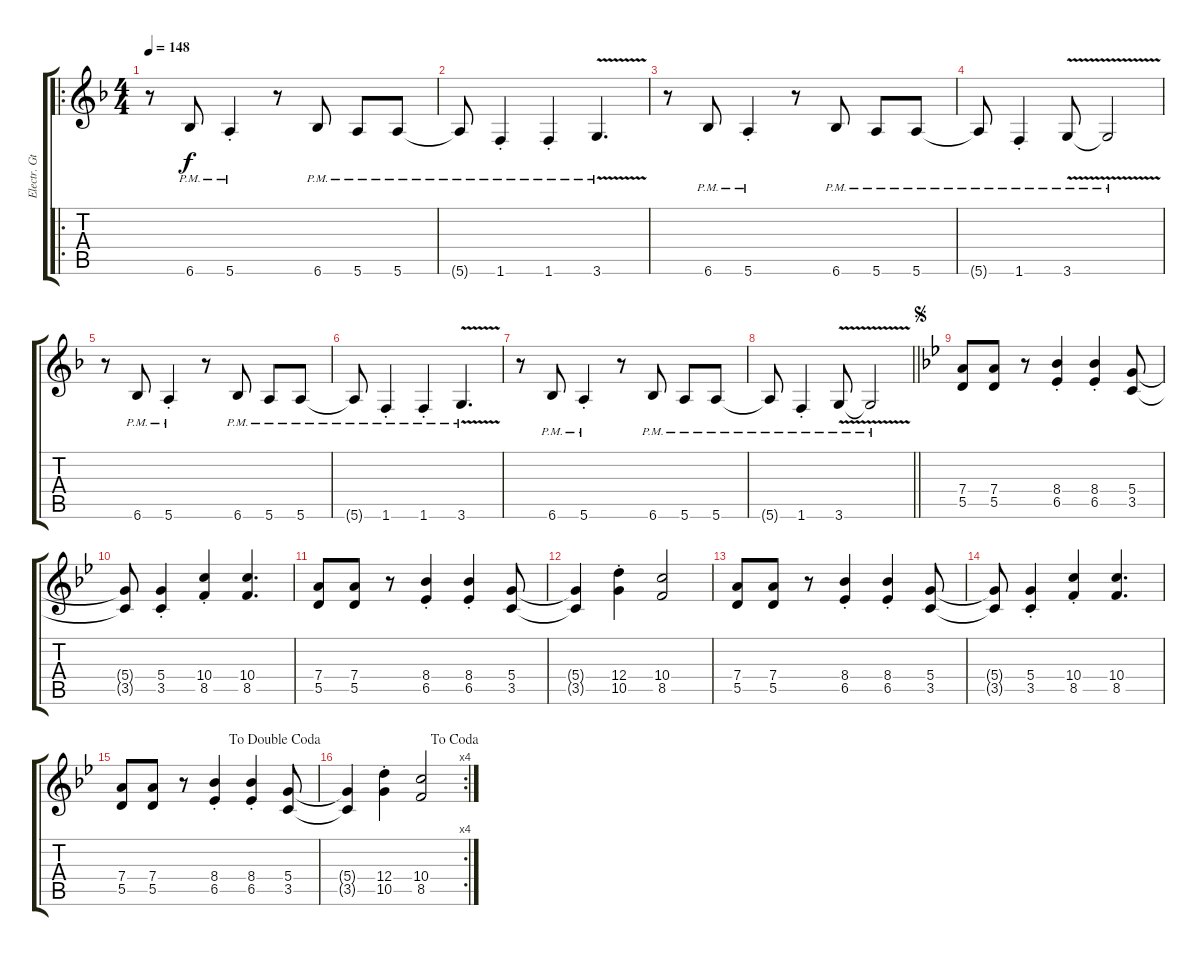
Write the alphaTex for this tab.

\track ("Electr. Gtr." "Electr. Gt") {instrument distortionguitar}
\staff {score tabs}
\tuning (E4 B3 G3 D3 A2 E2) {hide}
\ro
\ts (4 4)
\tempo 148
\clef g2
\ks f
r.8{dy f instrument distortionguitar} 6.6{pm}.8 5.6{pm st}.4 r.8 6.6{pm}.8 5.6{pm}.8 5.6{pm}.8 |
5.6{pm t}.8 1.6{pm st}.4 1.6{pm st}.4 3.6{v pm}.4{d} |
r.8 6.6{pm}.8 5.6{pm st}.4 r.8 6.6{pm}.8 5.6{pm}.8 5.6{pm}.8 |
5.6{pm t}.8 1.6{pm st}.4 3.6{v pm}.8 3.6{v pm t}.2 |
r.8 6.6{pm}.8 5.6{pm st}.4 r.8 6.6{pm}.8 5.6{pm}.8 5.6{pm}.8 |
5.6{pm t}.8 1.6{pm st}.4 1.6{pm st}.4 3.6{v pm}.4{d} |
r.8 6.6{pm}.8 5.6{pm st}.4 r.8 6.6{pm}.8 5.6{pm}.8 5.6{pm}.8 |
\barLineRight lightlight
5.6{pm t}.8 1.6{pm st}.4 3.6{v pm}.8 3.6{v pm t}.2 |
\jump segno
\ks bb
(7.4 5.5).8 (7.4 5.5).8 r.8 (8.4{st} 6.5{st}).4 (8.4{st} 6.5{st}).4 (5.4 3.5).8 |
(5.4{t} 3.5{t}).8 (5.4{st} 3.5{st}).4 (10.4{st} 8.5{st}).4 (10.4 8.5).4{d} |
(7.4 5.5).8 (7.4 5.5).8 r.8 (8.4{st} 6.5{st}).4 (8.4{st} 6.5{st}).4 (5.4 3.5).8 |
(5.4{t} 3.5{t}).4 (12.4{st} 10.5{st}).4 (10.4 8.5).2 |
(7.4 5.5).8 (7.4 5.5).8 r.8 (8.4{st} 6.5{st}).4 (8.4{st} 6.5{st}).4 (5.4 3.5).8 |
(5.4{t} 3.5{t}).8 (5.4{st} 3.5{st}).4 (10.4{st} 8.5{st}).4 (10.4 8.5).4{d} |
\jump dadoublecoda
(7.4 5.5).8 (7.4 5.5).8 r.8 (8.4{st} 6.5{st}).4 (8.4{st} 6.5{st}).4 (5.4 3.5).8 |
\rc 4
\jump dacoda
(5.4{t} 3.5{t}).4 (12.4{st} 10.5{st}).4 (10.4 8.5).2
